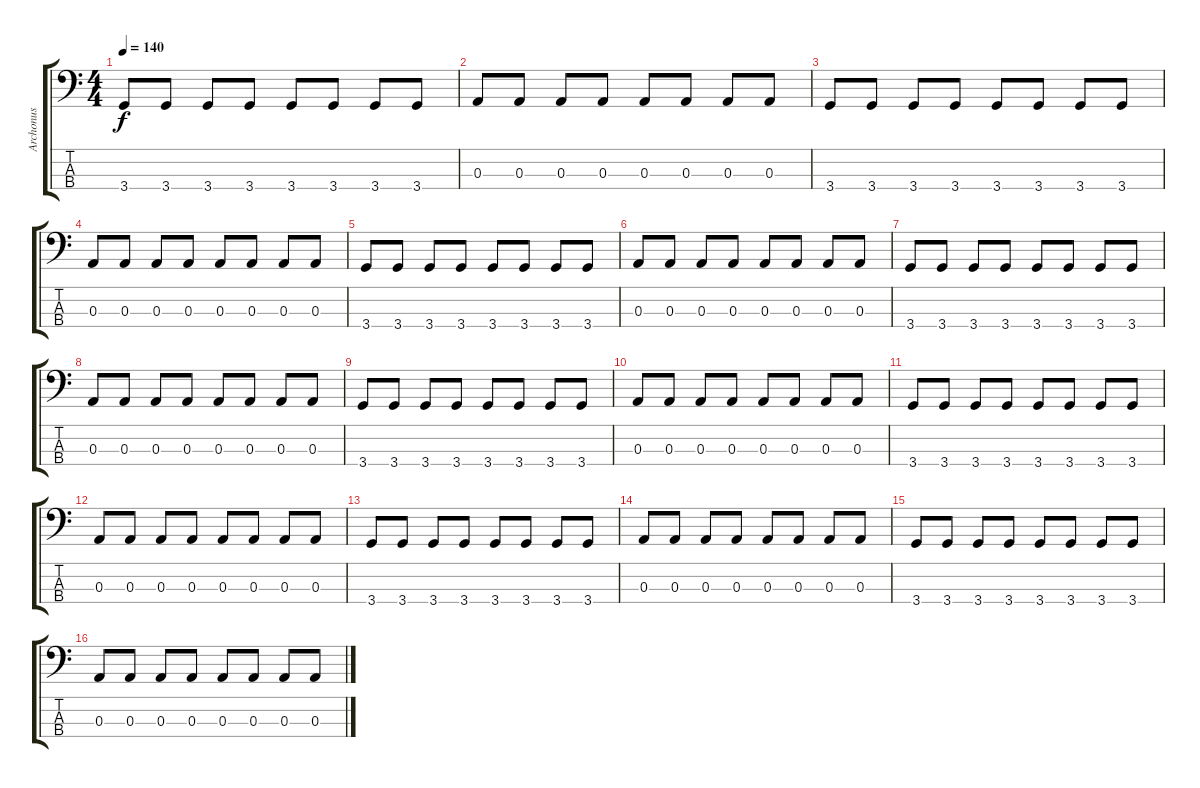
\track ("Archonus" "Archonus") {instrument electricbasspick}
\staff {score tabs}
\tuning (G2 D2 A1 E1) {hide}
\ts (4 4)
\tempo 140
\clef f4
\ks c
3.4.8{dy f} 3.4.8 3.4.8 3.4.8 3.4.8 3.4.8 3.4.8 3.4.8 |
0.3.8 0.3.8 0.3.8 0.3.8 0.3.8 0.3.8 0.3.8 0.3.8 |
3.4.8 3.4.8 3.4.8 3.4.8 3.4.8 3.4.8 3.4.8 3.4.8 |
0.3.8 0.3.8 0.3.8 0.3.8 0.3.8 0.3.8 0.3.8 0.3.8 |
3.4.8 3.4.8 3.4.8 3.4.8 3.4.8 3.4.8 3.4.8 3.4.8 |
0.3.8 0.3.8 0.3.8 0.3.8 0.3.8 0.3.8 0.3.8 0.3.8 |
3.4.8 3.4.8 3.4.8 3.4.8 3.4.8 3.4.8 3.4.8 3.4.8 |
0.3.8 0.3.8 0.3.8 0.3.8 0.3.8 0.3.8 0.3.8 0.3.8 |
3.4.8 3.4.8 3.4.8 3.4.8 3.4.8 3.4.8 3.4.8 3.4.8 |
0.3.8 0.3.8 0.3.8 0.3.8 0.3.8 0.3.8 0.3.8 0.3.8 |
3.4.8 3.4.8 3.4.8 3.4.8 3.4.8 3.4.8 3.4.8 3.4.8 |
0.3.8 0.3.8 0.3.8 0.3.8 0.3.8 0.3.8 0.3.8 0.3.8 |
3.4.8 3.4.8 3.4.8 3.4.8 3.4.8 3.4.8 3.4.8 3.4.8 |
0.3.8 0.3.8 0.3.8 0.3.8 0.3.8 0.3.8 0.3.8 0.3.8 |
3.4.8 3.4.8 3.4.8 3.4.8 3.4.8 3.4.8 3.4.8 3.4.8 |
0.3.8 0.3.8 0.3.8 0.3.8 0.3.8 0.3.8 0.3.8 0.3.8
